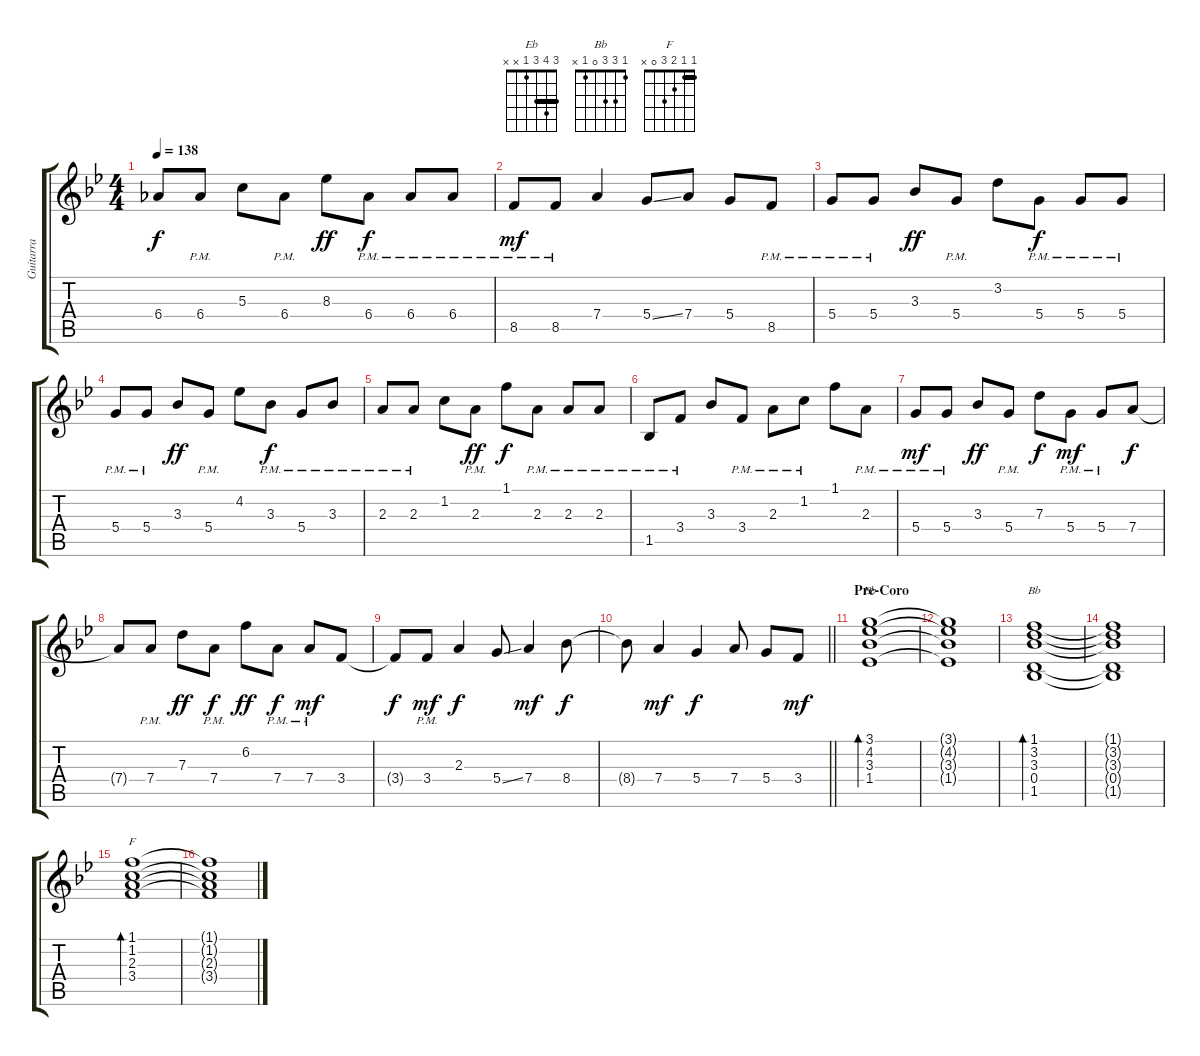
\track ("Guitarra" "Guitarra") {instrument distortionguitar}
\staff {score tabs}
\tuning (E4 B3 G3 D3 A2 E2) {hide}
\chord ("Eb" 3 4 3 1 x x) {barre 3}
\chord ("Bb" 1 3 3 0 1 x)
\chord ("F" 1 1 2 3 0 x) {barre 1}
\ts (4 4)
\tempo 138
\clef g2
\ks bb
6.4{t}.8{dy f} 6.4{pm}.8 5.3.8 6.4{pm}.8 8.3.8{dy ff} 6.4{pm}.8{dy f} 6.4{pm}.8 6.4{pm}.8 |
8.5{pm}.8{dy mf} 8.5{pm}.8 7.4.4 5.4{ss}.8 7.4.8 5.4.8 8.5{pm}.8 |
5.4{pm}.8 5.4{pm}.8 3.3.8{dy ff} 5.4{pm}.8 3.2.8 5.4{pm}.8{dy f} 5.4{pm}.8 5.4{pm}.8 |
5.4{pm}.8 5.4{pm}.8 3.3.8{dy ff} 5.4{pm}.8 4.2.8 3.3{pm}.8{dy f} 5.4{pm}.8 3.3{pm}.8 |
2.3{pm}.8 2.3{pm}.8 1.2.8 2.3{pm}.8{dy ff} 1.1.8{dy f} 2.3{pm}.8 2.3{pm}.8 2.3{pm}.8 |
1.5{pm}.8 3.4{pm}.8 3.3.8 3.4{pm}.8 2.3{pm}.8 1.2{pm}.8 1.1.8 2.3{pm}.8 |
5.4{pm}.8{dy mf} 5.4{pm}.8 3.3.8{dy ff} 5.4{pm}.8 7.3.8{dy f} 5.4{pm}.8{dy mf} 5.4{pm}.8 7.4.8{dy f} |
7.4{t}.8 7.4{pm}.8 7.3.8{dy ff} 7.4{pm}.8{dy f} 6.2.8{dy ff} 7.4{pm}.8{dy f} 7.4{pm}.8{dy mf} 3.4.8 |
3.4{t}.8{dy f} 3.4{pm}.8{dy mf} 2.3.4{dy f} 5.4{ss}.8 7.4.4{dy mf} 8.4.8{dy f} |
\barLineRight lightlight
8.4{t}.8 7.4.4{dy mf} 5.4.4{dy f} 7.4.8 5.4.8 3.4.8{dy mf} |
\section ("" "Pre-Coro")
(3.1 4.2 3.3 1.4).1{bd 120 ch "Eb" balance 16 instrument electricguitarjazz} |
(3.1{t} 4.2{t} 3.3{t} 1.4{t}).1 |
(1.1 3.2 3.3 0.4 1.5).1{bd 120 ch "Bb"} |
(1.1{t} 3.2{t} 3.3{t} 0.4{t} 1.5{t}).1 |
(1.1 1.2 2.3 3.4).1{bd 120 ch "F"} |
(1.1{t} 1.2{t} 2.3{t} 3.4{t}).1
